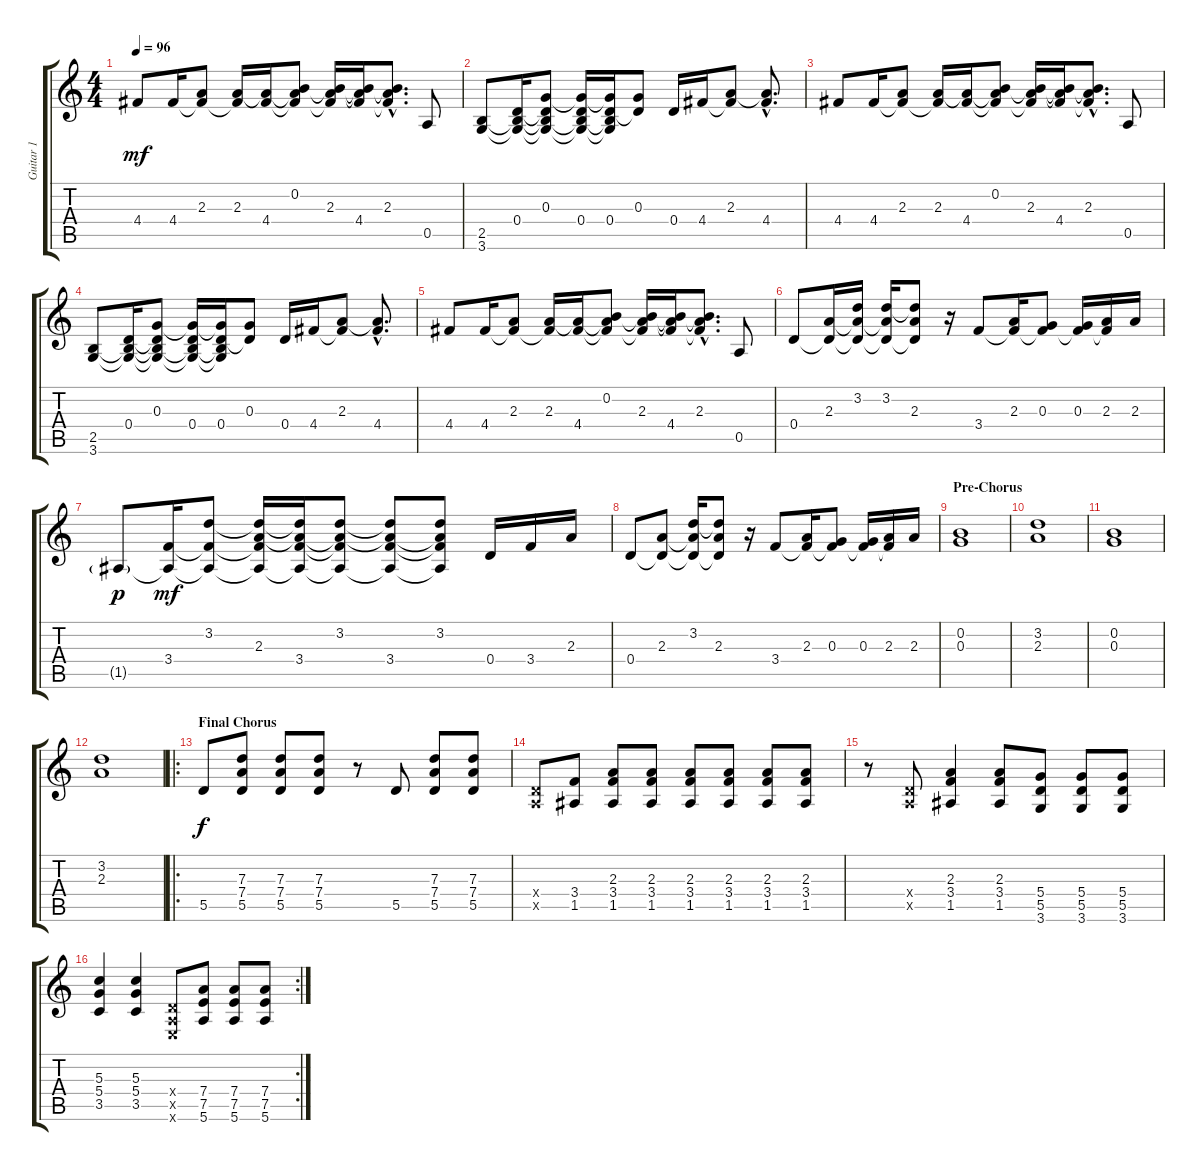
\track ("Guitar 1" "Guitar 1") {instrument acousticguitarsteel}
\staff {score tabs}
\tuning (E4 B3 G3 D3 A2 E2) {hide}
\ts (4 4)
\tempo 96
\clef g2
\ks c
4.4.8{dy mf} 4.4.16 (2.3 4.4{t}).8 (2.3 4.4{t}).16 (2.3{t} 4.4).16 (0.2 2.3{t} 4.4{t}).8 (0.2{t} 2.3 4.4{t}).16 (0.2{t} 2.3{t} 4.4).16 (0.2{hac t} 2.3{hac} 4.4{hac t}).8{d} 0.5.8 |
(2.5 3.6).8 (0.4 2.5{t} 3.6{t}).16 (0.3 0.4{t} 2.5{t} 3.6{t}).8 (0.3{t} 0.4 2.5{t} 3.6{t}).16 (0.3{t} 0.4 2.5{t} 3.6{t}).16 (0.3 0.4{t}).8 0.4.16 4.4.16 (2.3 4.4{t}).8 (2.3{hac t} 4.4{hac}).8{d} |
4.4.8 4.4.16 (2.3 4.4{t}).8 (2.3 4.4{t}).16 (2.3{t} 4.4).16 (0.2 2.3{t} 4.4{t}).8 (0.2{t} 2.3 4.4{t}).16 (0.2{t} 2.3{t} 4.4).16 (0.2{hac t} 2.3{hac} 4.4{hac t}).8{d} 0.5.8 |
(2.5 3.6).8 (0.4 2.5{t} 3.6{t}).16 (0.3 0.4{t} 2.5{t} 3.6{t}).8 (0.3{t} 0.4 2.5{t} 3.6{t}).16 (0.3{t} 0.4 2.5{t} 3.6{t}).16 (0.3 0.4{t}).8 0.4.16 4.4.16 (2.3 4.4{t}).8 (2.3{hac t} 4.4{hac}).8{d} |
4.4.8 4.4.16 (2.3 4.4{t}).8 (2.3 4.4{t}).16 (2.3{t} 4.4).16 (0.2 2.3{t} 4.4{t}).8 (0.2{t} 2.3 4.4{t}).16 (0.2{t} 2.3{t} 4.4).16 (0.2{hac t} 2.3{hac} 4.4{hac t}).8{d} 0.5.8 |
0.4.8 (2.3 0.4{t}).16 (3.2 2.3{t} 0.4{t}).16 (3.2 2.3{t} 0.4{t}).16 (3.2{t} 2.3 0.4{t}).8 r.16 3.4.8 (2.3 3.4{t}).16 (0.3 3.4{t}).8 (0.3 3.4{t}).16 (2.3 3.4{t}).16 2.3.16 |
1.5{g}.8{dy p} (3.4 1.5{t}).16{dy mf} (3.2 3.4{t} 1.5{t}).8 (3.2{t} 2.3 3.4{t} 1.5{t}).16 (3.2{t} 2.3{t} 3.4 1.5{t}).16 (3.2 2.3{t} 3.4{t} 1.5{t}).8 (3.2{t} 2.3{t} 3.4 1.5{t}).8 (3.2 2.3{t} 3.4{t} 1.5{t}).8 0.4.16 3.4.16 2.3.16 |
0.4.8 (2.3 0.4{t}).8 (3.2 2.3{t} 0.4{t}).16 (3.2{t} 2.3 0.4{t}).8 r.16 3.4.8 (2.3 3.4{t}).16 (0.3 3.4{t}).8 (0.3 3.4{t}).16 (2.3 3.4{t}).16 2.3.16 |
\section ("" "Pre-Chorus")
(0.2 0.3).1 |
(3.2 2.3).1 |
(0.2 0.3).1 |
(3.2 2.3).1 |
\ro
\section ("" "Final Chorus")
5.5.8{dy f balance 13 instrument overdrivenguitar} (7.3 7.4 5.5).8 (7.3 7.4 5.5).8 (7.3 7.4 5.5).8 r.8 5.5.8 (7.3 7.4 5.5).8 (7.3 7.4 5.5).8 |
(0.4{x} 0.5{x}).8 (3.4 1.5).8 (2.3 3.4 1.5).8 (2.3 3.4 1.5).8 (2.3 3.4 1.5).8 (2.3 3.4 1.5).8 (2.3 3.4 1.5).8 (2.3 3.4 1.5).8 |
r.8 (0.4{x} 0.5{x}).8 (2.3 3.4 1.5).4 (2.3 3.4 1.5).8 (5.4 5.5 3.6).8 (5.4 5.5 3.6).8 (5.4 5.5 3.6).8 |
\rc 2
(5.3 5.4 3.5).4 (5.3 5.4 3.5).4 (0.4{x} 0.5{x} 0.6{x}).8 (7.4 7.5 5.6).8 (7.4 7.5 5.6).8 (7.4 7.5 5.6).8
